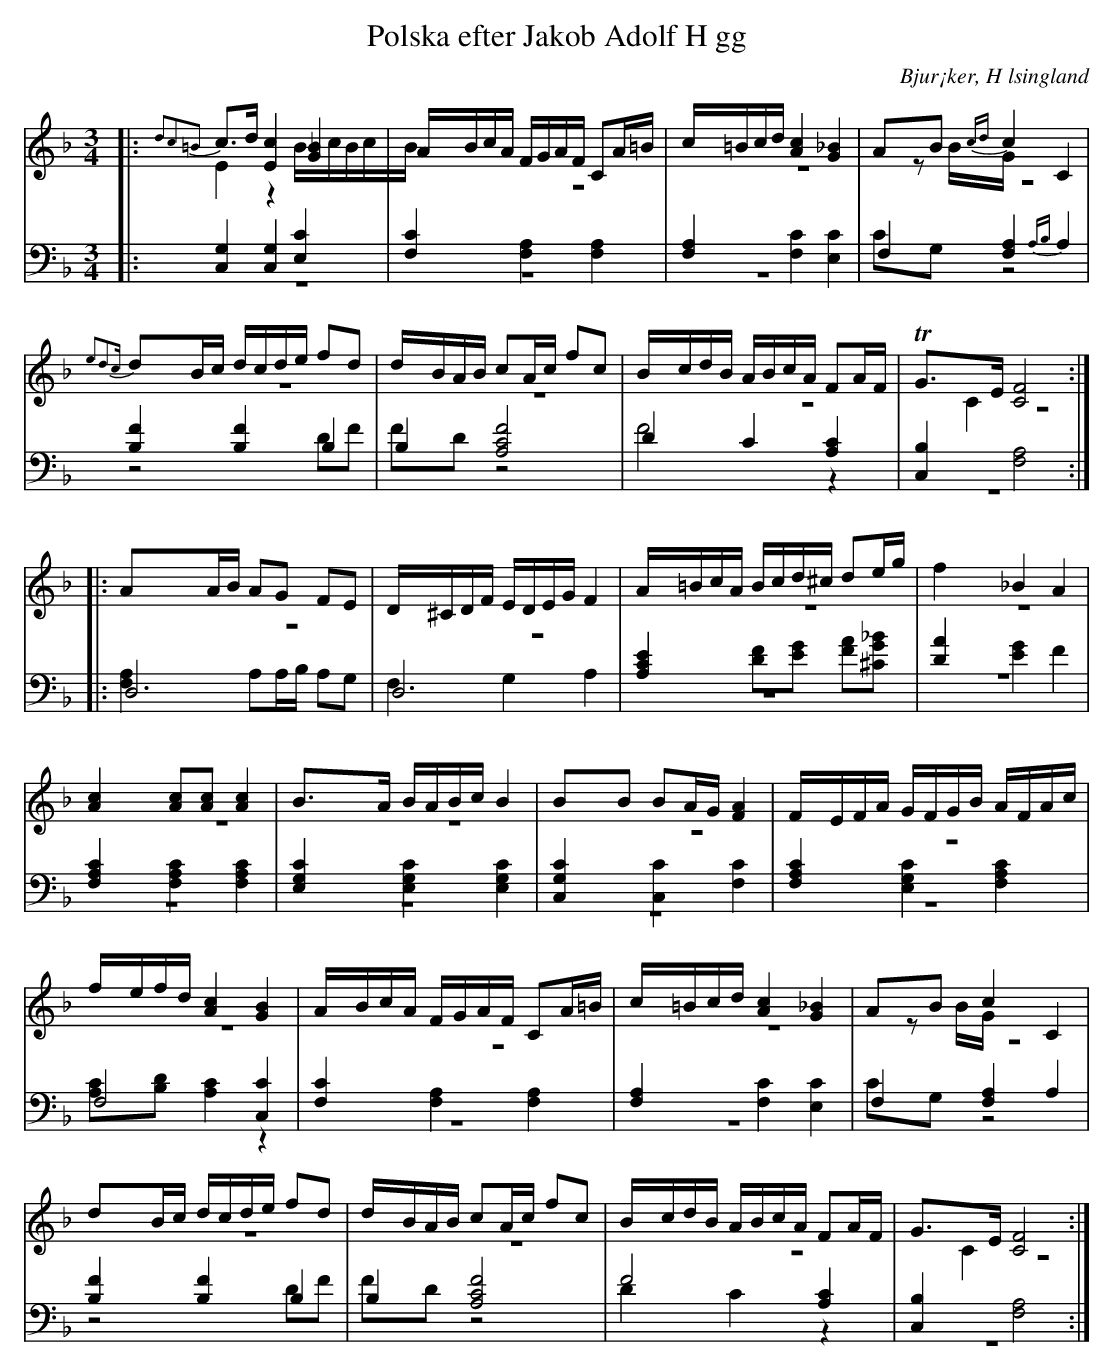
X:1
T: Polska efter Jakob Adolf H gg
O: Bjur¡ker, H lsingland
M: 3/4
L: 1/16
K: F
V:1
V:2 merge
V:3
V:4 merge
V:1
|: {d2c2=B2}c2>d2 [E4c4] [G4_B4]|ABcA FGAF C2A=B|c=Bcd [A4c4] [G4_B4]|A2B2 {cd}c4 C4 |
{e2d2c}d2Bc dcde f2d2|dBAB c2Ac f2c2|BcdB ABcA F2AF|TG2>E2 [C8F8]:|
|:A2AB A2G2 F2E2|D^CDF EDEG F4|A=BcA Bcd^c d2eg|f4 _B4 A4 |
[A4c4] [A2c2][A2c2] [A4c4]|B2>A2 BABc B4|B2B2 B2AG [F4A4]|FEFA GFGB AFAc|
fefd [A4c4] [G4B4]|ABcA FGAF C2A=B|c=Bcd [A4c4] [G4_B4]|A2B2 c4 C4 |
d2Bc dcde f2d2|dBAB c2Ac f2c2|BcdB ABcA F2AF|G2>E2 [C8F8]:|
V:2
|:E4 z4 B4/5c4/5B4/5c4/5B4/5|z12|z12|z2BG z8 |
z12|z12|z12|C4 z8:|
|:z12|z12|z12|z12 |
z12|z12|z12|z12|
z12|z12|z12|z2BG z8 |
z12|z12|z12|C4 z8:|
V:3 clef=bass
|: [C,4G,4] [C,4G,4] [E,4C4]|[F,4C4] [F,4A,4] [F,4A,4]|[F,4A,4] [F,4C4] [E,4C4]| F,4 [F,4A,4] {A,B,}A,4|
[B,4F4] [B,4F4] B,4|B,4 [A,8C8F8]|D4 C4 [A,4C4]|[C,4B,4] [F,8A,8]:|
|:D,12|D,12|[A,4C4E4] [D2F2][E2G2] [F2A2][^C2G2_B2]|
[D4A4] [E4G4] F4|[F,4A,4C4] [F,4A,4C4] [F,4A,4C4]|[E,4G,4C4] [E,4G,4C4] [E,4G,4C4]|[C,4G,4C4] [C,4C4] [F,4C4]|
[F,4A,4C4] [E,4G,4C4] [F,4A,4C4]|F,8 [C,4C4]|[F,4C4] [F,4A,4] [F,4A,4]|[F,4A,4] [F,4C4] [E,4C4]|
F,4 [F,4A,4] A,4|[B,4F4] [B,4F4] B,4|B,4 [A,8C8F8]|F8  [A,4C4]|[C,4B,4] [F,8A,8]:|
V:4 clef=bass
|:z12|z12|z12|C2G,2 z8 |
z8 D2F2|F2D2 z8|F8 z4|z12:|
|:[F,4A,4] A,2A,B, A,2G,2|F,4 G,4 A,4|z12|z12 |
z12|z12|z12|z12|
[A,2C2][B,2D2] [A,4C4] z4|z12|z12|C2G,2 z8 |
z8 D2F2|F2D2 z8|D4 C4 z4|z12:|
